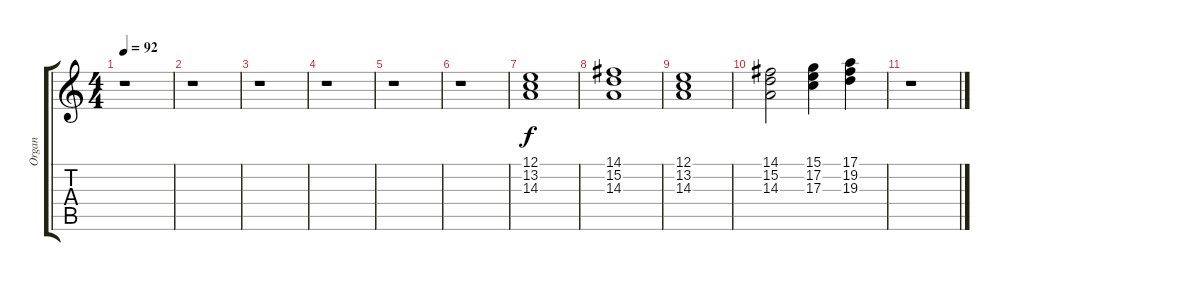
\track ("Organ" "Organ") {instrument drawbarorgan}
\staff {score tabs}
\tuning (E4 B3 G3 D3 A2 E2) {hide}
\ts (4 4)
\tempo 92
\clef g2
\ks c
r.1{dy f} |
r.1 |
r.1 |
r.1 |
r.1 |
r.1 |
(12.1 13.2 14.3).1 |
(14.1 15.2 14.3).1 |
(12.1 13.2 14.3).1 |
(14.1 15.2 14.3).2 (15.1 17.2 17.3).4 (17.1 19.2 19.3).4 |
r.1
